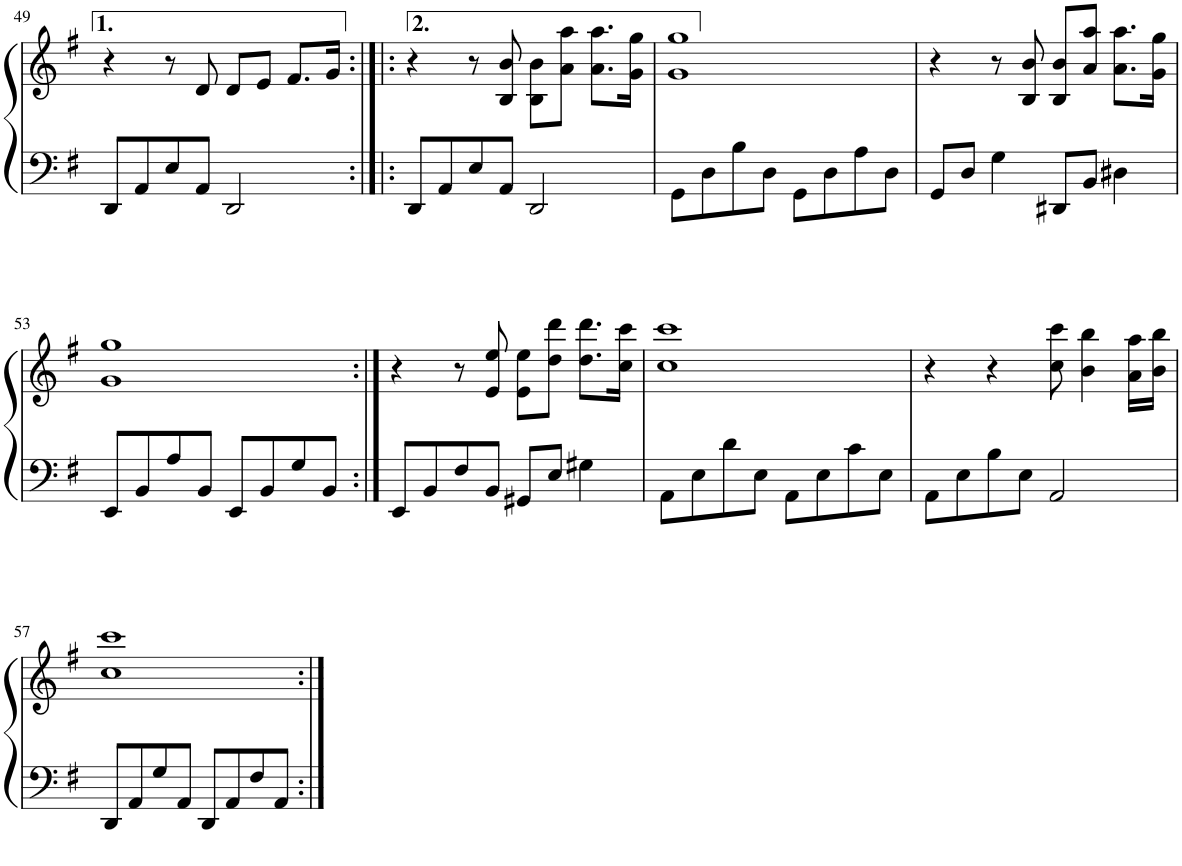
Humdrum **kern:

**kern	**kern
*part1	*part1
*staff2	*staff1
*I"Piano	*
*I'Pno.	*
!!LO:PB:g=z
*clefF4	*clefG2
*k[f#]	*k[f#]
*M4/4	*M4/4
=49	=49
8DD/L	4r
8AA/	.
8E/	8r
8AA/J	8d/
2DD/	8d/L
.	8e/J
.	8.f#/L
.	16g/Jk
=50:|!|:	=50:|!|:
8DD/L	4r
8AA/	.
8E/	8r
8AA/J	8B/ 8b/
2DD/	8B\ 8b\L
.	8a\ 8aa\J
.	8.a\ 8.aa\L
.	16g\ 16gg\Jk
=51	=51
8GG\L	1g 1gg
8D\	.
8B\	.
8D\J	.
8GG\L	.
8D\	.
8A\	.
8D\J	.
=52	=52
8GG/L	4r
8D/J	.
4G\	8r
.	8B/ 8b/
8DD#X/L	8B/ 8b/L
8BB/J	8a/ 8aa/J
4D#X\	8.a\ 8.aa\L
.	16g\ 16gg\Jk
!!LO:LB:g=z
=53	=53
8EE/L	1g 1gg
8BB/	.
8A/	.
8BB/J	.
8EE/L	.
8BB/	.
8G/	.
8BB/J	.
=54:|!	=54:|!
8EE/L	4r
8BB/	.
8F#/	8r
8BB/J	8e/ 8ee/
8GG#X/L	8e\ 8ee\L
8E/J	8dd\ 8ddd\J
4G#X\	8.dd\ 8.ddd\L
.	16cc\ 16ccc\Jk
=55	=55
8AA\L	1cc 1ccc
8E\	.
8d\	.
8E\J	.
8AA\L	.
8E\	.
8c\	.
8E\J	.
=56	=56
8AA\L	4r
8E\	.
8B\	4r
8E\J	.
2AA/	8cc\ 8ccc\
.	4b\ 4bb\
.	16a\ 16aa\LL
.	16b\ 16bb\JJ
!!LO:LB:g=z
=57	=57
8DD/L	1cc 1ccc
8AA/	.
8G/	.
8AA/J	.
8DD/L	.
8AA/	.
8F#/	.
8AA/J	.
=:|!	=:|!
*-	*-
